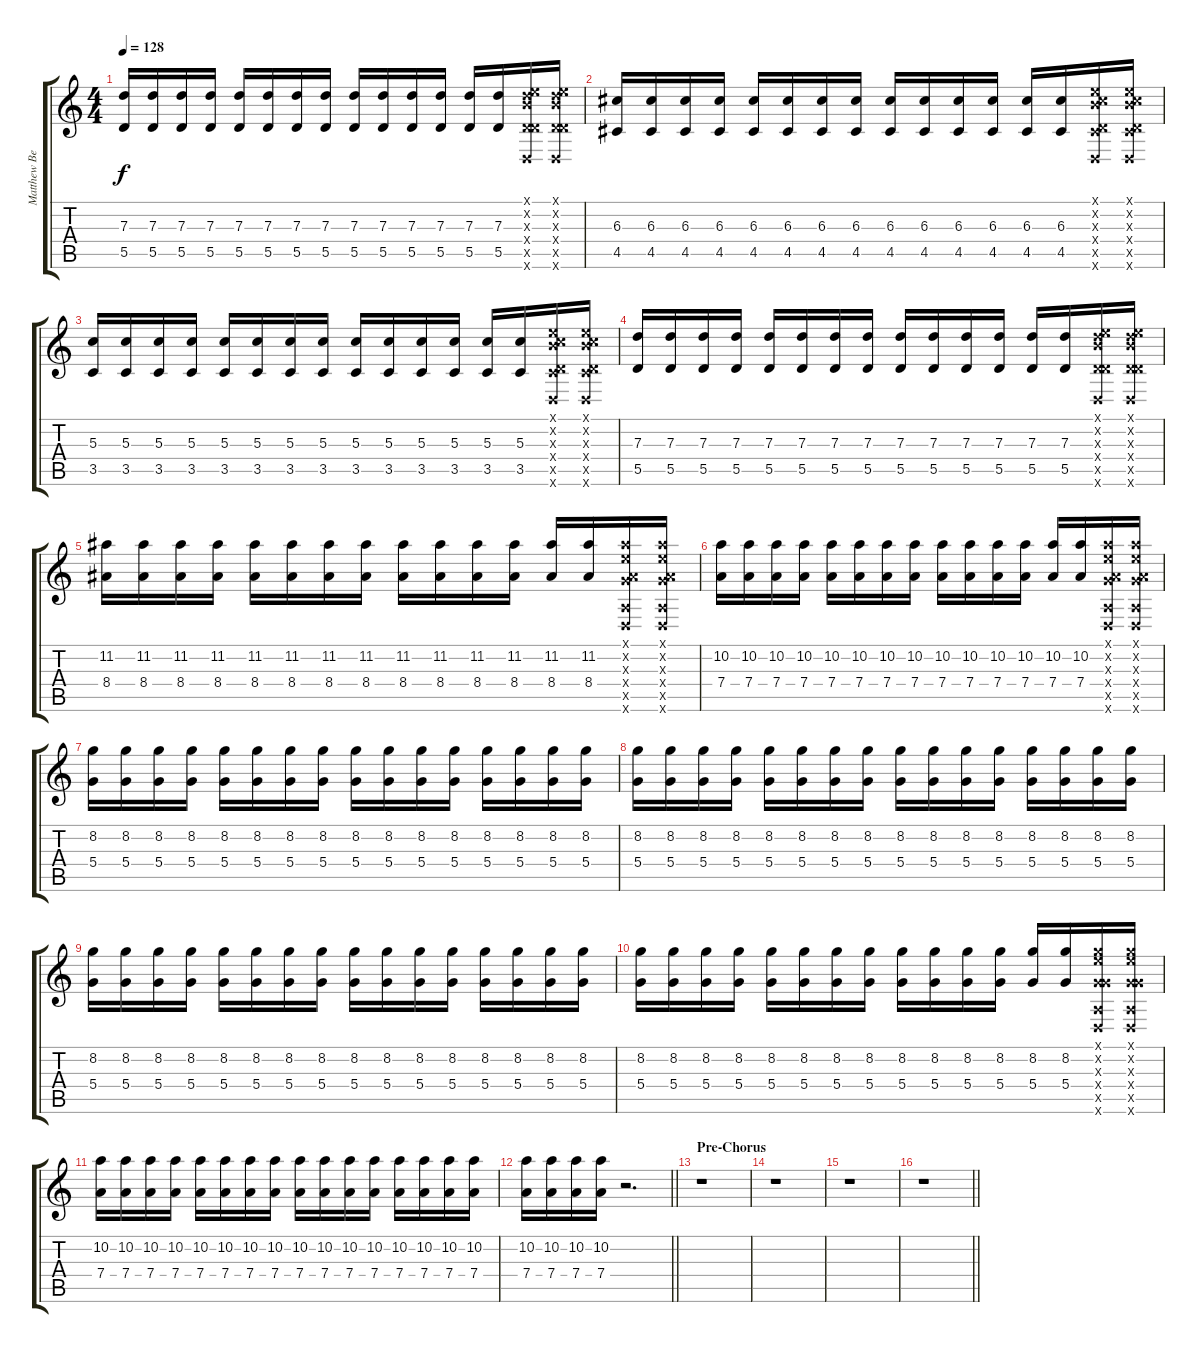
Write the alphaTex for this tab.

\track ("Matthew Bellamy (Gtr 2)" "Matthew Be") {instrument overdrivenguitar}
\staff {score tabs}
\tuning (E4 B3 G3 D3 A2 D2) {hide}
\ts (4 4)
\tempo 128
\clef g2
\ks c
(7.3 5.5).16{dy f} (7.3 5.5).16 (7.3 5.5).16 (7.3 5.5).16 (7.3 5.5).16 (7.3 5.5).16 (7.3 5.5).16 (7.3 5.5).16 (7.3 5.5).16 (7.3 5.5).16 (7.3 5.5).16 (7.3 5.5).16 (7.3 5.5).16 (7.3 5.5).16 (0.1{x} 0.2{x} 7.3{x} 0.4{x} 5.5{x} 0.6{x}).16 (0.1{x} 0.2{x} 7.3{x} 0.4{x} 5.5{x} 0.6{x}).16 |
(6.3 4.5).16 (6.3 4.5).16 (6.3 4.5).16 (6.3 4.5).16 (6.3 4.5).16 (6.3 4.5).16 (6.3 4.5).16 (6.3 4.5).16 (6.3 4.5).16 (6.3 4.5).16 (6.3 4.5).16 (6.3 4.5).16 (6.3 4.5).16 (6.3 4.5).16 (0.1{x} 0.2{x} 6.3{x} 0.4{x} 4.5{x} 0.6{x}).16 (0.1{x} 0.2{x} 6.3{x} 0.4{x} 4.5{x} 0.6{x}).16 |
(5.3 3.5).16 (5.3 3.5).16 (5.3 3.5).16 (5.3 3.5).16 (5.3 3.5).16 (5.3 3.5).16 (5.3 3.5).16 (5.3 3.5).16 (5.3 3.5).16 (5.3 3.5).16 (5.3 3.5).16 (5.3 3.5).16 (5.3 3.5).16 (5.3 3.5).16 (0.1{x} 0.2{x} 5.3{x} 0.4{x} 3.5{x} 0.6{x}).16 (0.1{x} 0.2{x} 5.3{x} 0.4{x} 3.5{x} 0.6{x}).16 |
(7.3 5.5).16 (7.3 5.5).16 (7.3 5.5).16 (7.3 5.5).16 (7.3 5.5).16 (7.3 5.5).16 (7.3 5.5).16 (7.3 5.5).16 (7.3 5.5).16 (7.3 5.5).16 (7.3 5.5).16 (7.3 5.5).16 (7.3 5.5).16 (7.3 5.5).16 (0.1{x} 0.2{x} 7.3{x} 0.4{x} 5.5{x} 0.6{x}).16 (0.1{x} 0.2{x} 7.3{x} 0.4{x} 5.5{x} 0.6{x}).16 |
(11.2 8.4).16 (11.2 8.4).16 (11.2 8.4).16 (11.2 8.4).16 (11.2 8.4).16 (11.2 8.4).16 (11.2 8.4).16 (11.2 8.4).16 (11.2 8.4).16 (11.2 8.4).16 (11.2 8.4).16 (11.2 8.4).16 (11.2 8.4).16 (11.2 8.4).16 (0.1{x} 11.2{x} 0.3{x} 8.4{x} 0.5{x} 0.6{x}).16 (0.1{x} 11.2{x} 0.3{x} 8.4{x} 0.5{x} 0.6{x}).16 |
(10.2 7.4).16 (10.2 7.4).16 (10.2 7.4).16 (10.2 7.4).16 (10.2 7.4).16 (10.2 7.4).16 (10.2 7.4).16 (10.2 7.4).16 (10.2 7.4).16 (10.2 7.4).16 (10.2 7.4).16 (10.2 7.4).16 (10.2 7.4).16 (10.2 7.4).16 (0.1{x} 10.2{x} 0.3{x} 7.4{x} 0.5{x} 0.6{x}).16 (0.1{x} 10.2{x} 0.3{x} 7.4{x} 0.5{x} 0.6{x}).16 |
(8.2 5.4).16 (8.2 5.4).16 (8.2 5.4).16 (8.2 5.4).16 (8.2 5.4).16 (8.2 5.4).16 (8.2 5.4).16 (8.2 5.4).16 (8.2 5.4).16 (8.2 5.4).16 (8.2 5.4).16 (8.2 5.4).16 (8.2 5.4).16 (8.2 5.4).16 (8.2 5.4).16 (8.2 5.4).16 |
(8.2 5.4).16 (8.2 5.4).16 (8.2 5.4).16 (8.2 5.4).16 (8.2 5.4).16 (8.2 5.4).16 (8.2 5.4).16 (8.2 5.4).16 (8.2 5.4).16 (8.2 5.4).16 (8.2 5.4).16 (8.2 5.4).16 (8.2 5.4).16 (8.2 5.4).16 (8.2 5.4).16 (8.2 5.4).16 |
(8.2 5.4).16 (8.2 5.4).16 (8.2 5.4).16 (8.2 5.4).16 (8.2 5.4).16 (8.2 5.4).16 (8.2 5.4).16 (8.2 5.4).16 (8.2 5.4).16 (8.2 5.4).16 (8.2 5.4).16 (8.2 5.4).16 (8.2 5.4).16 (8.2 5.4).16 (8.2 5.4).16 (8.2 5.4).16 |
(8.2 5.4).16 (8.2 5.4).16 (8.2 5.4).16 (8.2 5.4).16 (8.2 5.4).16 (8.2 5.4).16 (8.2 5.4).16 (8.2 5.4).16 (8.2 5.4).16 (8.2 5.4).16 (8.2 5.4).16 (8.2 5.4).16 (8.2 5.4).16 (8.2 5.4).16 (0.1{x} 8.2{x} 0.3{x} 5.4{x} 0.5{x} 0.6{x}).16 (0.1{x} 8.2{x} 0.3{x} 5.4{x} 0.5{x} 0.6{x}).16 |
(10.2 7.4).16 (10.2 7.4).16 (10.2 7.4).16 (10.2 7.4).16 (10.2 7.4).16 (10.2 7.4).16 (10.2 7.4).16 (10.2 7.4).16 (10.2 7.4).16 (10.2 7.4).16 (10.2 7.4).16 (10.2 7.4).16 (10.2 7.4).16 (10.2 7.4).16 (10.2 7.4).16 (10.2 7.4).16 |
\barLineRight lightlight
(10.2 7.4).16 (10.2 7.4).16 (10.2 7.4).16 (10.2 7.4).16 r.2{d} |
\section ("" "Pre-Chorus")
r.1 |
r.1 |
r.1 |
\barLineRight lightlight
r.1
